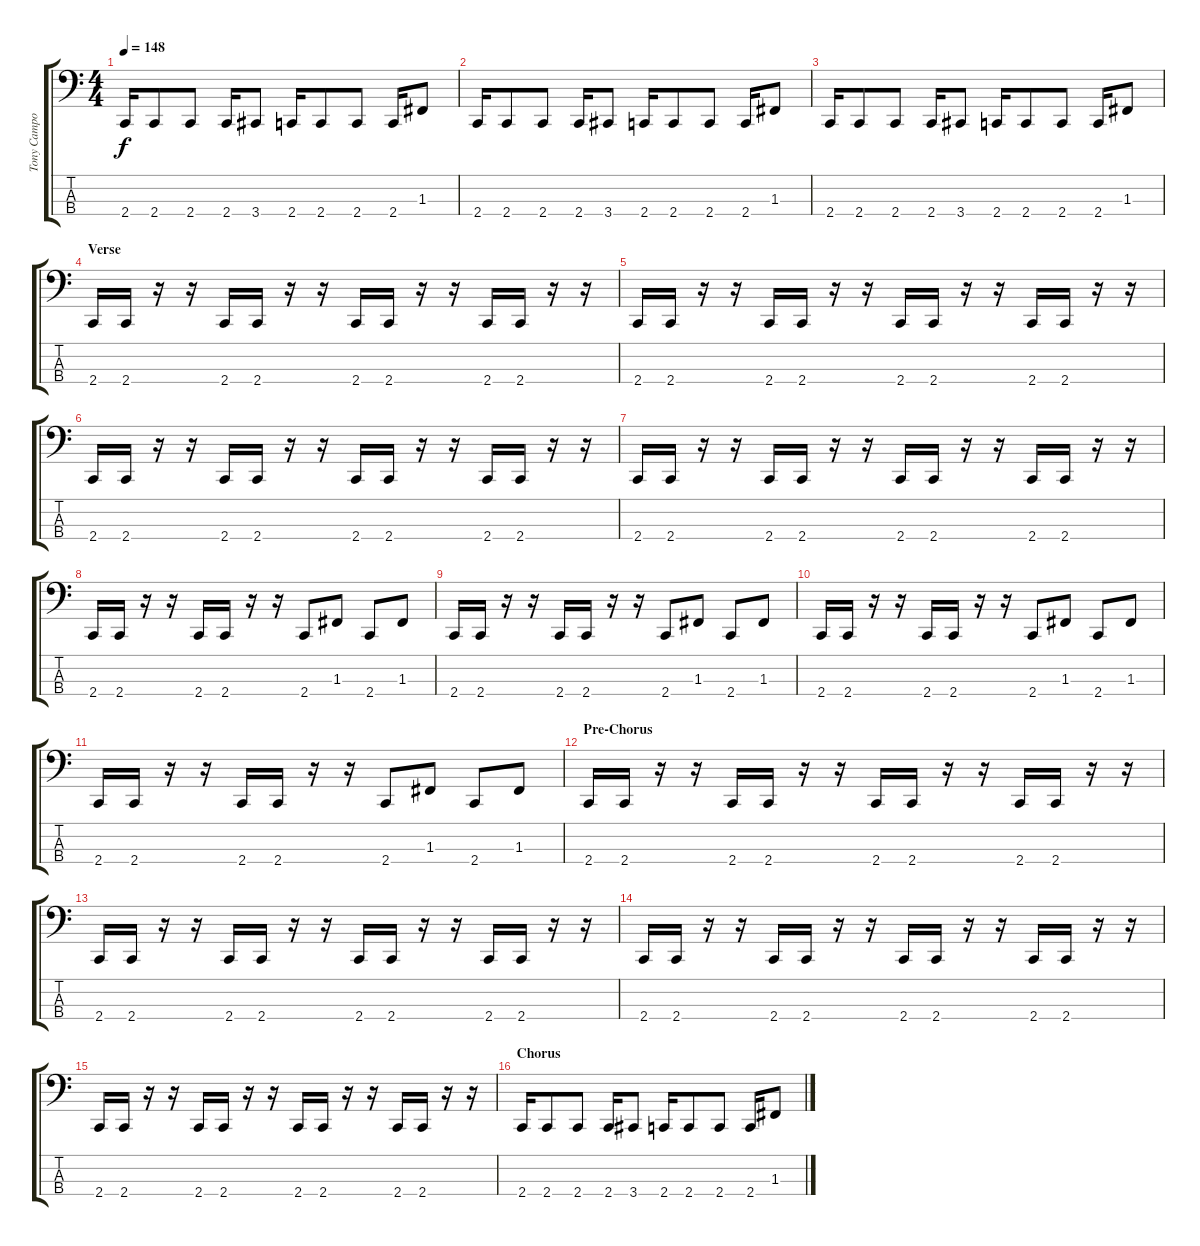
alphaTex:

\track ("Tony Campos - Bass" "Tony Campo") {instrument electricbassfinger}
\staff {score tabs}
\tuning (Eb2 Bb1 F1 Bb0) {hide}
\ts (4 4)
\tempo 148
\clef f4
\ks c
2.4.16{dy f} 2.4.8 2.4.8 2.4.16 3.4.8 2.4.16 2.4.8 2.4.8 2.4.16 1.3.8 |
2.4.16 2.4.8 2.4.8 2.4.16 3.4.8 2.4.16 2.4.8 2.4.8 2.4.16 1.3.8 |
2.4.16 2.4.8 2.4.8 2.4.16 3.4.8 2.4.16 2.4.8 2.4.8 2.4.16 1.3.8 |
\section ("" "Verse")
2.4.16 2.4.16 r.16 r.16 2.4.16 2.4.16 r.16 r.16 2.4.16 2.4.16 r.16 r.16 2.4.16 2.4.16 r.16 r.16 |
2.4.16 2.4.16 r.16 r.16 2.4.16 2.4.16 r.16 r.16 2.4.16 2.4.16 r.16 r.16 2.4.16 2.4.16 r.16 r.16 |
2.4.16 2.4.16 r.16 r.16 2.4.16 2.4.16 r.16 r.16 2.4.16 2.4.16 r.16 r.16 2.4.16 2.4.16 r.16 r.16 |
2.4.16 2.4.16 r.16 r.16 2.4.16 2.4.16 r.16 r.16 2.4.16 2.4.16 r.16 r.16 2.4.16 2.4.16 r.16 r.16 |
2.4.16 2.4.16 r.16 r.16 2.4.16 2.4.16 r.16 r.16 2.4.8 1.3.8 2.4.8 1.3.8 |
2.4.16 2.4.16 r.16 r.16 2.4.16 2.4.16 r.16 r.16 2.4.8 1.3.8 2.4.8 1.3.8 |
2.4.16 2.4.16 r.16 r.16 2.4.16 2.4.16 r.16 r.16 2.4.8 1.3.8 2.4.8 1.3.8 |
2.4.16 2.4.16 r.16 r.16 2.4.16 2.4.16 r.16 r.16 2.4.8 1.3.8 2.4.8 1.3.8 |
\section ("" "Pre-Chorus")
2.4.16 2.4.16 r.16 r.16 2.4.16 2.4.16 r.16 r.16 2.4.16 2.4.16 r.16 r.16 2.4.16 2.4.16 r.16 r.16 |
2.4.16 2.4.16 r.16 r.16 2.4.16 2.4.16 r.16 r.16 2.4.16 2.4.16 r.16 r.16 2.4.16 2.4.16 r.16 r.16 |
2.4.16 2.4.16 r.16 r.16 2.4.16 2.4.16 r.16 r.16 2.4.16 2.4.16 r.16 r.16 2.4.16 2.4.16 r.16 r.16 |
2.4.16 2.4.16 r.16 r.16 2.4.16 2.4.16 r.16 r.16 2.4.16 2.4.16 r.16 r.16 2.4.16 2.4.16 r.16 r.16 |
\section ("" "Chorus")
2.4.16 2.4.8 2.4.8 2.4.16 3.4.8 2.4.16 2.4.8 2.4.8 2.4.16 1.3.8
